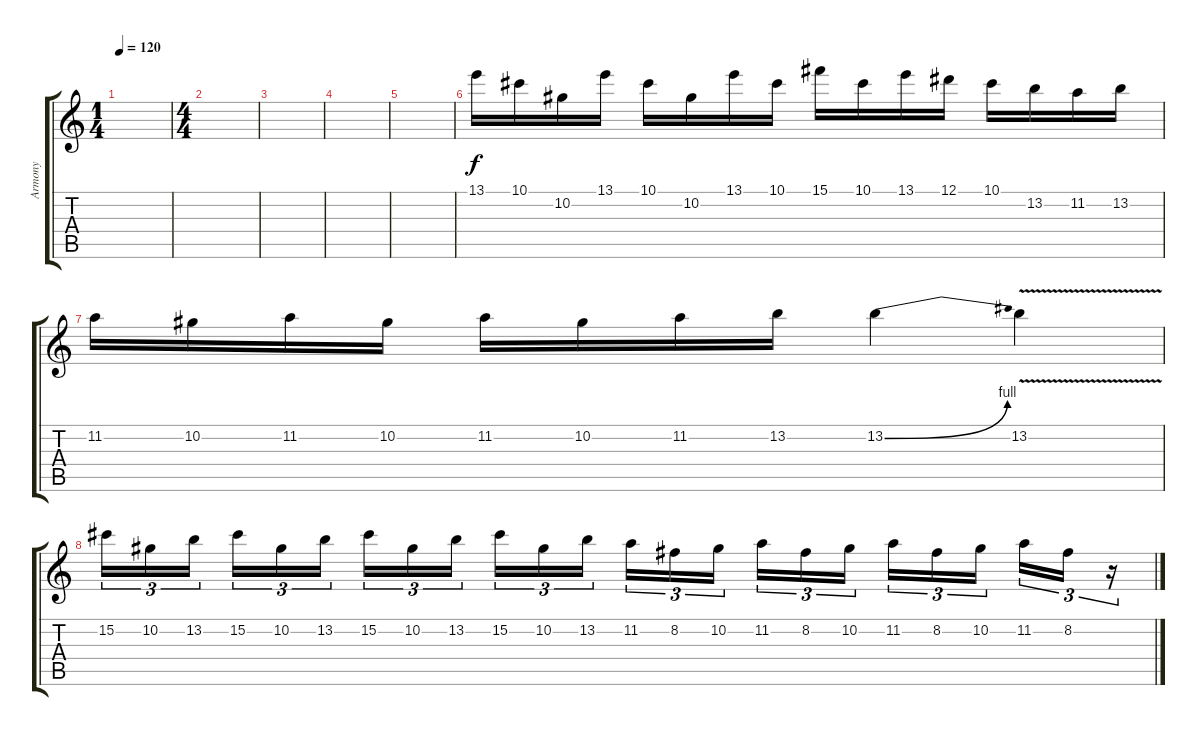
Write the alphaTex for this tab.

\track ("Armony" "Armony") {instrument overdrivenguitar}
\staff {score tabs}
\tuning (Eb4 Bb3 Gb3 Db3 Ab2 Eb2) {hide}
\ts (1 4)
\tempo 120
\clef g2
\ks c
|
\ts (4 4)
|
|
|
|
13.1.16 10.1.16 10.2.16 13.1.16 10.1.16 10.2.16 13.1.16 10.1.16 15.1.16 10.1.16 13.1.16 12.1.16 10.1.16 13.2.16 11.2.16 13.2.16 |
11.2.16 10.2.16 11.2.16 10.2.16 11.2.16 10.2.16 11.2.16 13.2.16 13.2{be (bend 0 0 60 4)}.4 13.2{v}.4 |
15.2.16{tu (3 2) volume 15} 10.2.16{tu (3 2)} 13.2.16{tu (3 2)} 15.2.16{tu (3 2)} 10.2.16{tu (3 2)} 13.2.16{tu (3 2)} 15.2.16{tu (3 2)} 10.2.16{tu (3 2)} 13.2.16{tu (3 2)} 15.2.16{tu (3 2)} 10.2.16{tu (3 2)} 13.2.16{tu (3 2)} 11.2.16{tu (3 2)} 8.2.16{tu (3 2)} 10.2.16{tu (3 2)} 11.2.16{tu (3 2)} 8.2.16{tu (3 2)} 10.2.16{tu (3 2)} 11.2.16{tu (3 2)} 8.2.16{tu (3 2)} 10.2.16{tu (3 2)} 11.2.16{tu (3 2)} 8.2.16{tu (3 2)} r.16{tu (3 2)}
